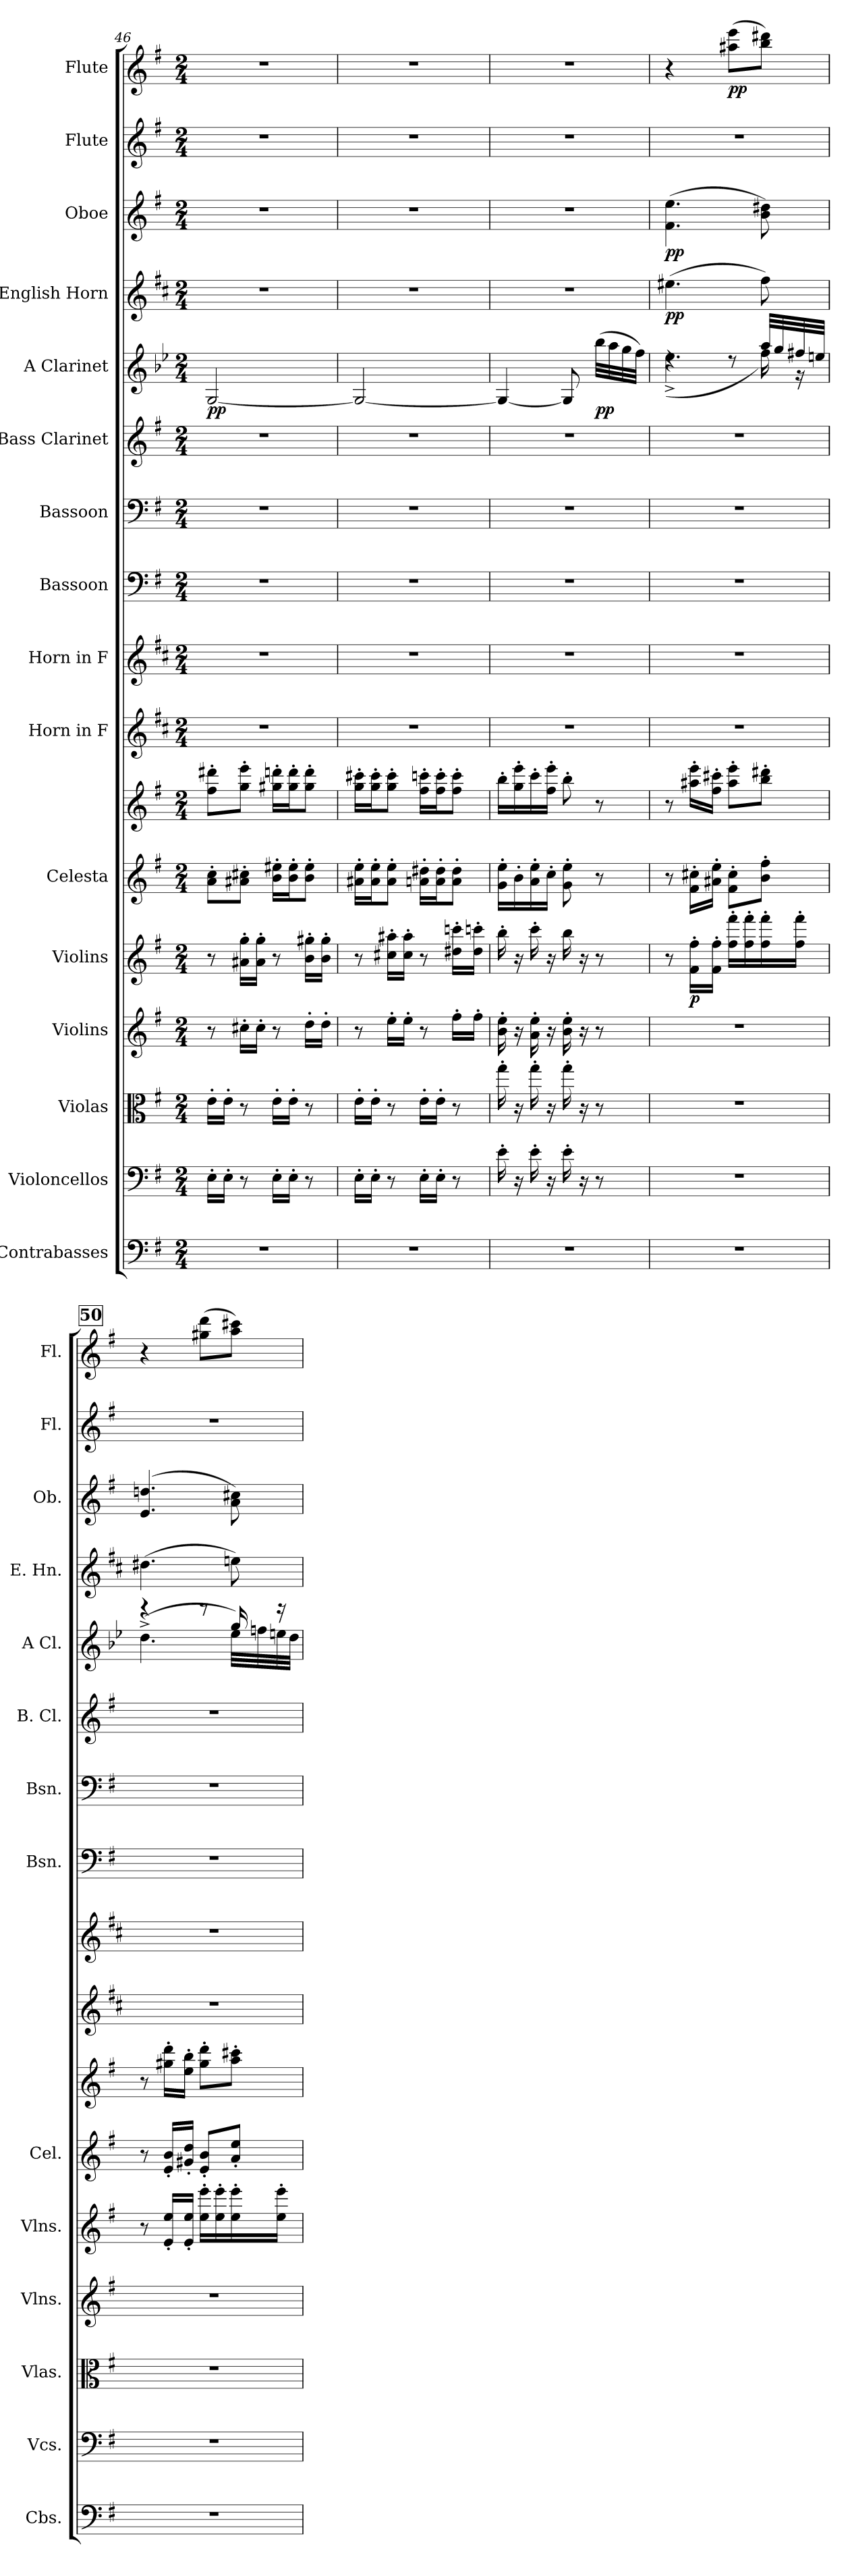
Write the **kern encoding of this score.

**kern	**kern	**kern	**kern	**kern	**dynam	**kern	**kern	**kern	**kern	**kern	**kern	**kern	**kern	**dynam	**kern	**dynam	**kern	**dynam	**kern	**kern	**dynam
*part16	*part15	*part14	*part13	*part12	*part12	*part11	*part11	*part10	*part9	*part8	*part7	*part6	*part5	*part5	*part4	*part4	*part3	*part3	*part2	*part1	*part1
*staff17	*staff16	*staff15	*staff14	*staff13	*staff13	*staff12	*staff11	*staff10	*staff9	*staff8	*staff7	*staff6	*staff5	*staff5	*staff4	*staff4	*staff3	*staff3	*staff2	*staff1	*staff1
*I"Contrabasses	*I"Violoncellos	*I"Violas	*I"Violins	*I"Violins	*	*I"Celesta	*	*I"Horn in F	*I"Horn in F	*I"Bassoon	*I"Bassoon	*I"Bass Clarinet	*I"A Clarinet	*	*I"English Horn	*	*I"Oboe	*	*I"Flute	*I"Flute	*
*I'Cbs.	*I'Vcs.	*I'Vlas.	*I'Vlns.	*I'Vlns.	*	*I'Cel.	*	*	*	*I'Bsn.	*I'Bsn.	*I'B. Cl.	*I'A Cl.	*	*I'E. Hn.	*	*I'Ob.	*	*I'Fl.	*I'Fl.	*
!!LO:PB:g=z
*clefF4	*clefF4	*clefC3	*clefG2	*clefG2	*	*clefG2	*clefG2	*clefG2	*clefG2	*clefF4	*clefF4	*clefG2	*clefG2	*	*clefG2	*	*clefG2	*	*clefG2	*clefG2	*
*ITrd7c12	*	*	*	*	*	*ITrd-7c-12	*ITrd-7c-12	*ITrd4c7	*ITrd4c7	*	*	*ITrd8c14	*ITrd2c3	*	*ITrd4c7	*	*	*	*	*	*
*k[f#]	*k[f#]	*k[f#]	*k[f#]	*k[f#]	*	*k[f#]	*k[f#]	*k[f#]	*k[f#]	*k[f#]	*k[f#]	*k[f#]	*k[f#]	*	*k[f#]	*	*k[f#]	*	*k[f#]	*k[f#]	*
*M2/4	*M2/4	*M2/4	*M2/4	*M2/4	*	*M2/4	*M2/4	*M2/4	*M2/4	*M2/4	*M2/4	*M2/4	*M2/4	*	*M2/4	*	*M2/4	*	*M2/4	*M2/4	*
=46	=46	=46	=46	=46	=46	=46	=46	=46	=46	=46	=46	=46	=46	=46	=46	=46	=46	=46	=46	=46	=46
!	!	!	!	!	!	!	!	!	!	!	!	!	!	!LO:DY:b	!	!	!	!	!	!	!
2r	16E'\LL	16e'\LL	8r	8r	.	8aa\' 8ccc\'L	8fff#\' 8dddd#X\'L	2r	2r	2r	2r	2r	[2E/	pp	2r	.	2r	.	2r	2r	.
.	16E'\JJ	16e'\JJ	.	.	.	.	.	.	.	.	.	.	.	.	.	.	.	.	.	.	.
.	8r	8r	16cc#X'\LL	16a#X\' 16gg\'LL	.	8aa#X\' 8ccc#X\'J	8ggg\' 8eeee\'J	.	.	.	.	.	.	.	.	.	.	.	.	.	.
.	.	.	16cc#'\JJ	16a#\' 16gg\'JJ	.	.	.	.	.	.	.	.	.	.	.	.	.	.	.	.	.
.	16E'\LL	16e'\LL	8r	8r	.	16bb\' 16eee#X\'LL	16ggg#X\' 16ddddn\'LL	.	.	.	.	.	.	.	.	.	.	.	.	.	.
.	16E'\JJ	16e'\JJ	.	.	.	16bb\' 16eee#\'J	16ggg#\' 16dddd\'J	.	.	.	.	.	.	.	.	.	.	.	.	.	.
.	8r	8r	16dd'\LL	16b\' 16gg#X\'LL	.	8bb\' 8eee#\'J	8ggg#\' 8dddd\'J	.	.	.	.	.	.	.	.	.	.	.	.	.	.
.	.	.	16dd'\JJ	16b\' 16gg#\'JJ	.	.	.	.	.	.	.	.	.	.	.	.	.	.	.	.	.
=47	=47	=47	=47	=47	=47	=47	=47	=47	=47	=47	=47	=47	=47	=47	=47	=47	=47	=47	=47	=47	=47
2r	16E'\LL	16e'\LL	8r	8r	.	16aa#X\' 16eee\'LL	16ggg\' 16cccc#X\'LL	2r	2r	2r	2r	2r	2E/_	.	2r	.	2r	.	2r	2r	.
.	16E'\JJ	16e'\JJ	.	.	.	16aa#\' 16eee\'J	16ggg\' 16cccc#\'J	.	.	.	.	.	.	.	.	.	.	.	.	.	.
.	8r	8r	16ee'\LL	16cc#X\' 16aa#X\'LL	.	8aa#\' 8eee\'J	8ggg\' 8cccc#\'J	.	.	.	.	.	.	.	.	.	.	.	.	.	.
.	.	.	16ee'\JJ	16cc#\' 16aa#\'JJ	.	.	.	.	.	.	.	.	.	.	.	.	.	.	.	.	.
.	16E'\LL	16e'\LL	8r	8r	.	16aan\' 16ddd#X\'LL	16fff#\' 16ccccn\'LL	.	.	.	.	.	.	.	.	.	.	.	.	.	.
.	16E'\JJ	16e'\JJ	.	.	.	16aa\' 16ddd#\'J	16fff#\' 16cccc\'J	.	.	.	.	.	.	.	.	.	.	.	.	.	.
.	8r	8r	16ff#'\LL	16dd#X\' 16cccn\'LL	.	8aa\' 8ddd#\'J	8fff#\' 8cccc\'J	.	.	.	.	.	.	.	.	.	.	.	.	.	.
.	.	.	16ff#'\JJ	16dd#\' 16cccn\'JJ	.	.	.	.	.	.	.	.	.	.	.	.	.	.	.	.	.
=48	=48	=48	=48	=48	=48	=48	=48	=48	=48	=48	=48	=48	=48	=48	=48	=48	=48	=48	=48	=48	=48
2r	16e'\	16gg'\	16b\' 16ee\'	16bb'\	.	16gg\' 16eee\'LL	16bbb'\LL	2r	2r	2r	2r	2r	4E/_	.	2r	.	2r	.	2r	2r	.
.	16r	16r	16r	16r	.	16bb'\	16ggg\' 16eeee\'	.	.	.	.	.	.	.	.	.	.	.	.	.	.
.	16e'\	16gg'\	16a\' 16ee\'	16ccc'\	.	16aa\' 16eee\'	16cccc'\	.	.	.	.	.	.	.	.	.	.	.	.	.	.
.	16r	16r	16r	16r	.	16ccc'\JJ	16fff#\' 16eeee\'JJ	.	.	.	.	.	.	.	.	.	.	.	.	.	.
.	16e'\	16gg'\	16b\' 16ee\'	16bb\	.	8gg\' 8eee\'	8bbb'\	.	.	.	.	.	8E/]	.	.	.	.	.	.	.	.
.	16r	16r	16r	16r	.	.	.	.	.	.	.	.	.	.	.	.	.	.	.	.	.
!	!	!	!	!	!	!	!	!	!	!	!	!	!	!LO:DY:b	!	!	!	!	!	!	!
.	8r	8r	8r	8r	.	8r	8r	.	.	.	.	.	(>32gg\LLL	pp	.	.	.	.	.	.	.
.	.	.	.	.	.	.	.	.	.	.	.	.	32ff#\	.	.	.	.	.	.	.	.
.	.	.	.	.	.	.	.	.	.	.	.	.	32ee\	.	.	.	.	.	.	.	.
.	.	.	.	.	.	.	.	.	.	.	.	.	32dd\JJJ)	.	.	.	.	.	.	.	.
!!LO:PB:g=z
=49	=49	=49	=49	=49	=49	=49	=49	=49	=49	=49	=49	=49	=49	=49	=49	=49	=49	=49	=49	=49	=49
*	*	*	*	*	*	*	*	*	*	*	*	*	*^	*	*	*	*	*	*	*	*
!	!	!	!	!	!	!	!	!	!	!	!	!	!	!	!	!	!LO:DY:b	!	!LO:DY:b	!	!	!
2r	2r	2r	2r	8r	.	8r	8r	2r	2r	2r	2r	2r	4rdd	(<4.cc^\	.	(>4.a#X\	pp	(>4.f#\ 4.ee\	pp	2r	4r	.
!	!	!	!	!	!LO:DY:b	!	!	!	!	!	!	!	!	!	!	!	!	!	!	!	!	!
.	.	.	.	16f#\' 16ff#\'LL	p	16ff#\' 16ccc#X\'LL	16aaa#X\' 16eeee\'LL	.	.	.	.	.	.	.	.	.	.	.	.	.	.	.
.	.	.	.	16f#\' 16ff#\'JJ	.	16aa#X\' 16eee\'JJ	16fff#\' 16cccc#X\'JJ	.	.	.	.	.	.	.	.	.	.	.	.	.	.	.
!	!	!	!	!	!	!	!	!	!	!	!	!	!	!	!	!	!	!	!	!	!	!LO:DY:b
.	.	.	.	16ff#\' 16fff#\'LL	.	8ff#\' 8ccc#\'L	8aaa#\' 8eeee\'L	.	.	.	.	.	8rdd	.	.	.	.	.	.	.	(>8aa#X\ 8eee\L	pp
.	.	.	.	16ff#\' 16fff#\'	.	.	.	.	.	.	.	.	.	.	.	.	.	.	.	.	.	.
.	.	.	.	16ff#\' 16fff#\'	.	8bb\' 8fff#\'J	8bbb\' 8dddd#X\'J	.	.	.	.	.	32ff#/LLL	16dd\)	.	8b\)	.	8b\ 8dd#X\)	.	.	8bb\ 8ddd#X\J)	.
.	.	.	.	.	.	.	.	.	.	.	.	.	32ee/	.	.	.	.	.	.	.	.	.
.	.	.	.	16ff#\' 16fff#\'JJ	.	.	.	.	.	.	.	.	32dd#X/	16r	.	.	.	.	.	.	.	.
.	.	.	.	.	.	.	.	.	.	.	.	.	32cc#X/JJJ	.	.	.	.	.	.	.	.	.
!!LO:REH:place=s1:a:B:fs=14:t=50
=50	=50	=50	=50	=50	=50	=50	=50	=50	=50	=50	=50	=50	=50	=50	=50	=50	=50	=50	=50	=50	=50	=50
2r	2r	2r	2r	8r	.	8r	8r	2r	2r	2r	2r	2r	(>4.b^\	4reee	.	(>4.g#X\	.	(>4.e/ 4.ddn/	.	2r	4r	.
.	.	.	.	16e/' 16ee/'LL	.	16ee/' 16bb/'LL	16ggg#X\' 16dddd\'LL	.	.	.	.	.	.	.	.	.	.	.	.	.	.	.
.	.	.	.	16e/' 16ee/'JJ	.	16gg#X/' 16ddd/'JJ	16eee\' 16bbb\'JJ	.	.	.	.	.	.	.	.	.	.	.	.	.	.	.
.	.	.	.	16ee\' 16eee\'LL	.	8ee/' 8bb/'L	8ggg#\' 8dddd\'L	.	.	.	.	.	.	8reee	.	.	.	.	.	.	(>8gg#X\ 8ddd\L	.
.	.	.	.	16ee\' 16eee\'	.	.	.	.	.	.	.	.	.	.	.	.	.	.	.	.	.	.
.	.	.	.	16ee\' 16eee\'	.	8aa/' 8eee/'J	8aaa\' 8cccc#X\'J	.	.	.	.	.	16ee/)	32cc\LLL	.	8an\)	.	8a\ 8cc#X\)	.	.	8aa\ 8ccc#X\J)	.
.	.	.	.	.	.	.	.	.	.	.	.	.	.	32ddn\	.	.	.	.	.	.	.	.
.	.	.	.	16ee\' 16eee\'JJ	.	.	.	.	.	.	.	.	16r	32cc#X\	.	.	.	.	.	.	.	.
.	.	.	.	.	.	.	.	.	.	.	.	.	.	32b\JJJ	.	.	.	.	.	.	.	.
*	*	*	*	*	*	*	*	*	*	*	*	*	*v	*v	*	*	*	*	*	*	*	*
=	=	=	=	=	=	=	=	=	=	=	=	=	=	=	=	=	=	=	=	=	=
*-	*-	*-	*-	*-	*-	*-	*-	*-	*-	*-	*-	*-	*-	*-	*-	*-	*-	*-	*-	*-	*-
